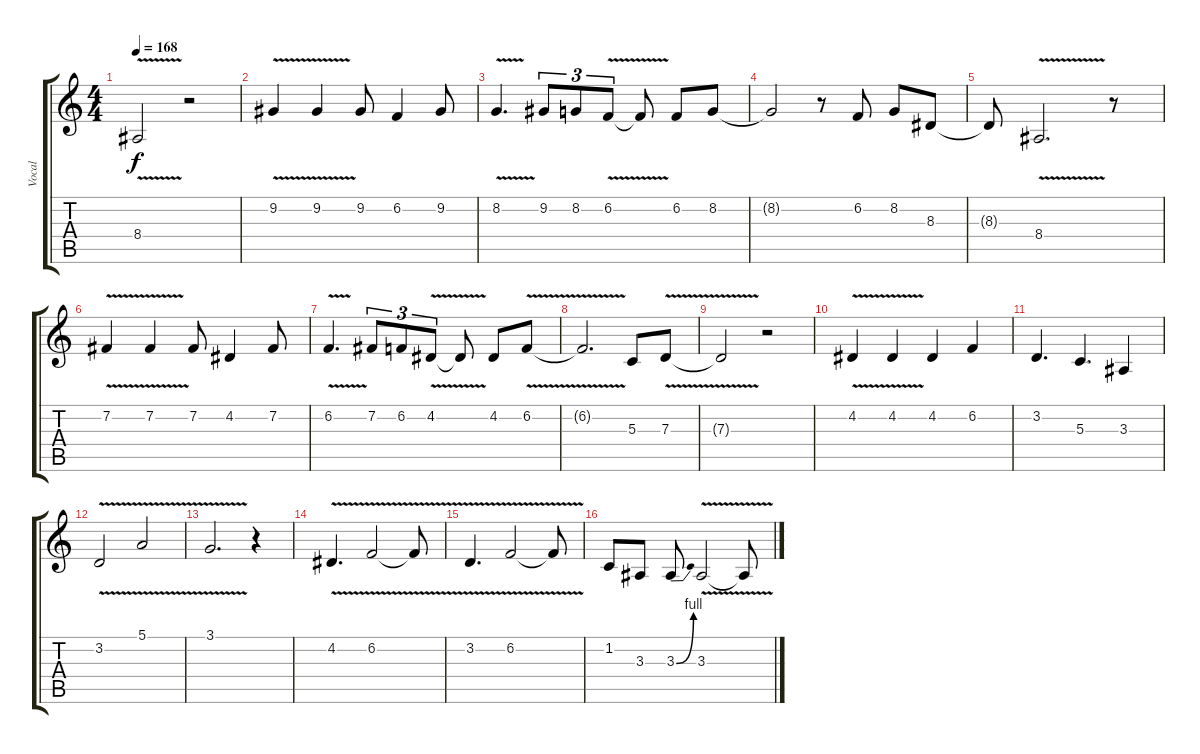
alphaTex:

\track ("Vocal" "Vocal") {instrument synthvoice}
\staff {score tabs}
\tuning (E4 B3 G3 D3 A2 E2) {hide}
\ts (4 4)
\tempo 168
\clef g2
\ks c
8.4{v}.2{dy f} r.2 |
9.2{v}.4 9.2{v}.4 9.2.8 6.2.4 9.2.8 |
8.2{v}.4{d} 9.2.8{tu (3 2)} 8.2.8{tu (3 2)} 6.2{v}.8{tu (3 2)} 6.2{t}.8 6.2.8 8.2.8 |
8.2{t}.2 r.8 6.2.8 8.2.8 8.3.8 |
8.3{t}.8 8.4{v}.2{d} r.8 |
7.2{v}.4 7.2{v}.4 7.2.8 4.2.4 7.2.8 |
6.2{v}.4{d} 7.2.8{tu (3 2)} 6.2.8{tu (3 2)} 4.2{v}.8{tu (3 2)} 4.2{t}.8 4.2.8 6.2{v}.8 |
6.2{v t}.2{d} 5.3.8 7.3{v}.8 |
7.3{t}.2 r.2 |
4.2{v}.4 4.2{v}.4 4.2.4 6.2.4 |
3.2.4{d} 5.3.4{d} 3.3.4 |
3.2{v}.2 5.1{v}.2 |
3.1{v}.2{d} r.4 |
4.2{v}.4{d} 6.2{v}.2 6.2{t}.8 |
3.2{v}.4{d} 6.2{v}.2 6.2{t}.8 |
1.2.8 3.3.8 3.3{be (bend 0 0 60 4)}.8 3.3{v}.2 3.3{t}.8
